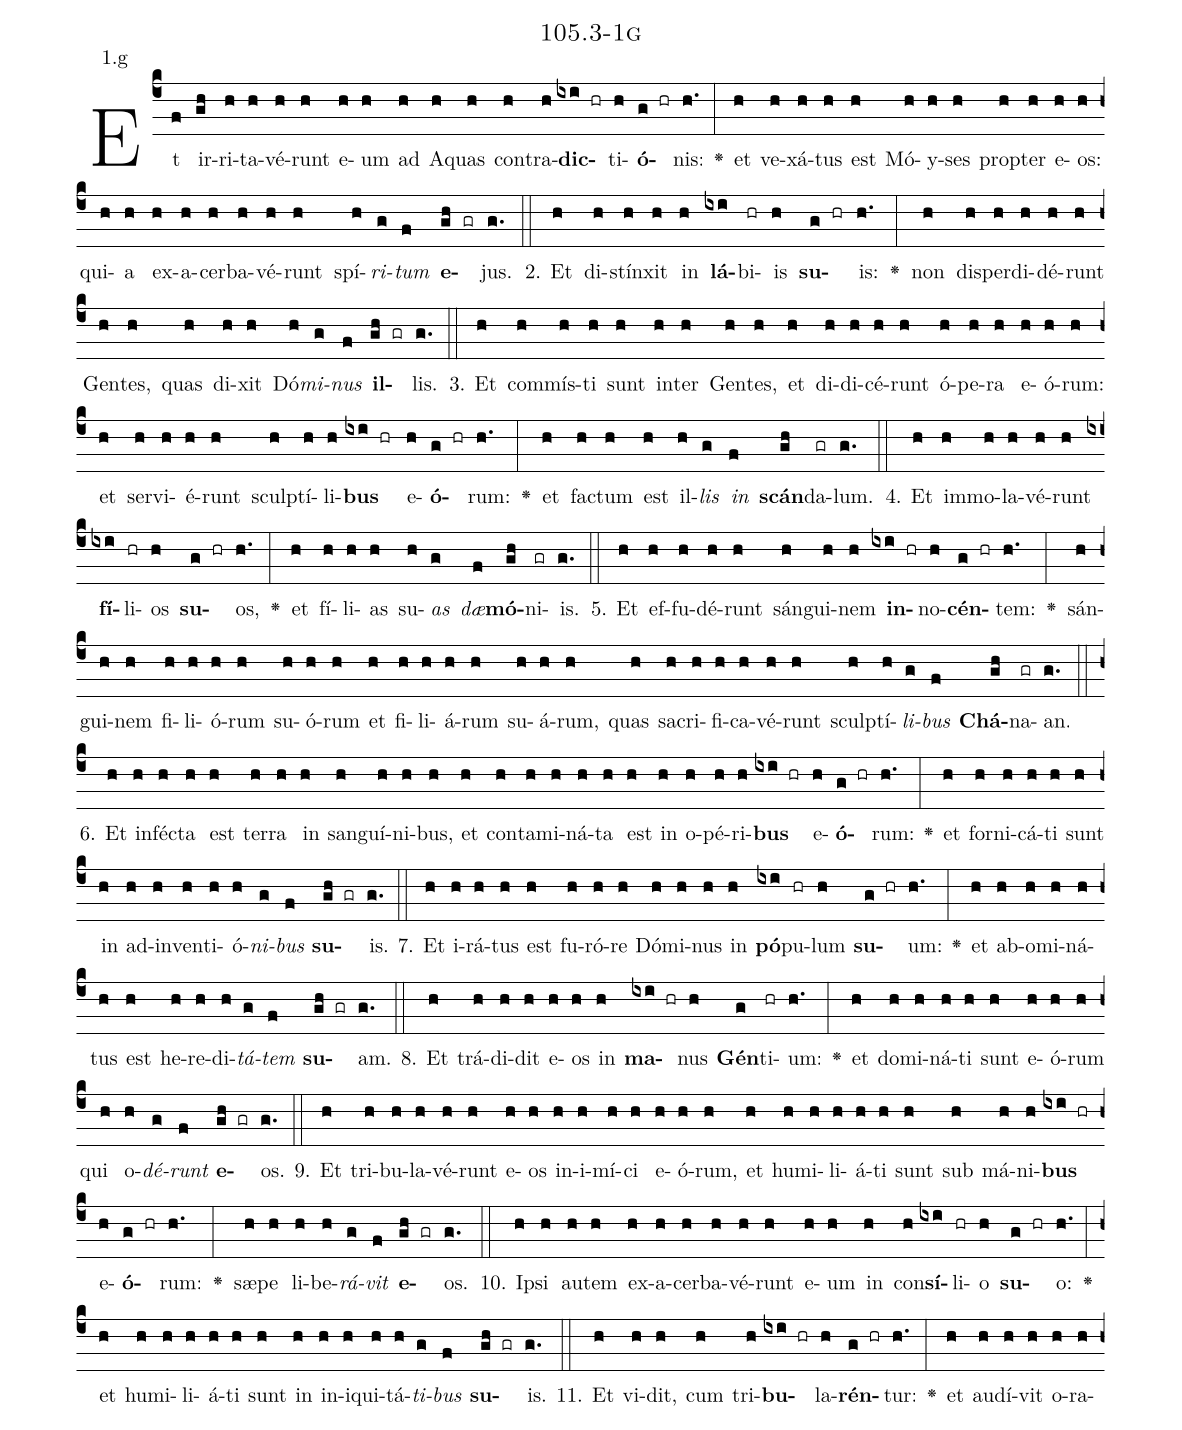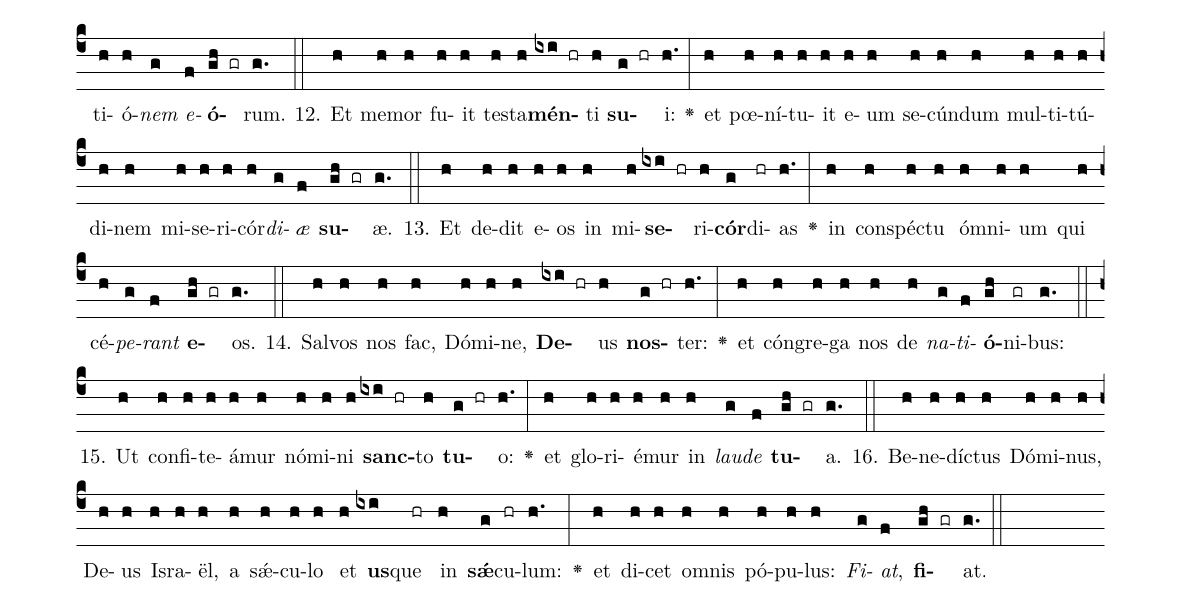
name: 105.3-1g;
annotation: 1.g;
%%
(c4)Et(f) ir(gh)ri(h)ta(h)vé(h)runt(h) e(h)um(h) ad(h) A(h)quas(h) con(h)tra(h)<b>dic</b>(ixi hr)ti(h)<b>ó</b>(g hr)nis:(h.) <v>\greheightstar</v>(:) et(h) ve(h)xá(h)tus(h) est(h) Mó(h)y(h)ses(h) prop(h)ter(h) e(h)os:(h) qui(h)a(h) ex(h)a(h)cer(h)ba(h)vé(h)runt(h) spí(h)<i>ri</i>(g)<i>tum</i>(f) <b>e</b>(gh gr)jus.(g.) (::)
2. Et(h) di(h)stín(h)xit(h) in(h) <b>lá</b>(ixi)bi(hr)is(h) <b>su</b>(g hr)is:(h.) <v>\greheightstar</v>(:) non(h) dis(h)per(h)di(h)dé(h)runt(h) Gen(h)tes,(h) quas(h) di(h)xit(h) Dó(h)<i>mi</i>(g)<i>nus</i>(f) <b>il</b>(gh gr)lis.(g.) (::)
3. Et(h) com(h)mís(h)ti(h) sunt(h) in(h)ter(h) Gen(h)tes,(h) et(h) di(h)di(h)cé(h)runt(h) ó(h)pe(h)ra(h) e(h)ó(h)rum:(h) et(h) ser(h)vi(h)é(h)runt(h) sculp(h)tí(h)li(h)<b>bus</b>(ixi hr) e(h)<b>ó</b>(g hr)rum:(h.) <v>\greheightstar</v>(:) et(h) fac(h)tum(h) est(h) il(h)<i>lis</i>(g) <i>in</i>(f) <b>scán</b>(gh)da(gr)lum.(g.) (::)
4. Et(h) im(h)mo(h)la(h)vé(h)runt(h) <b>fí</b>(ixi)li(hr)os(h) <b>su</b>(g hr)os,(h.) <v>\greheightstar</v>(:) et(h) fí(h)li(h)as(h) su(h)<i>as</i>(g) <i>dæ</i>(f)<b>mó</b>(gh)ni(gr)is.(g.) (::)
5. Et(h) ef(h)fu(h)dé(h)runt(h) sán(h)gui(h)nem(h) <b>in</b>(ixi hr)no(h)<b>cén</b>(g hr)tem:(h.) <v>\greheightstar</v>(:) sán(h)gui(h)nem(h) fi(h)li(h)ó(h)rum(h) su(h)ó(h)rum(h) et(h) fi(h)li(h)á(h)rum(h) su(h)á(h)rum,(h) quas(h) sa(h)cri(h)fi(h)ca(h)vé(h)runt(h) sculp(h)tí(h)<i>li</i>(g)<i>bus</i>(f) <b>Chá</b>(gh)na(gr)an.(g.) (::)
6. Et(h) in(h)féc(h)ta(h) est(h) ter(h)ra(h) in(h) san(h)guí(h)ni(h)bus,(h) et(h) con(h)ta(h)mi(h)ná(h)ta(h) est(h) in(h) o(h)pé(h)ri(h)<b>bus</b>(ixi hr) e(h)<b>ó</b>(g hr)rum:(h.) <v>\greheightstar</v>(:) et(h) for(h)ni(h)cá(h)ti(h) sunt(h) in(h) ad(h)in(h)ven(h)ti(h)ó(h)<i>ni</i>(g)<i>bus</i>(f) <b>su</b>(gh gr)is.(g.) (::)
7. Et(h) i(h)rá(h)tus(h) est(h) fu(h)ró(h)re(h) Dó(h)mi(h)nus(h) in(h) <b>pó</b>(ixi)pu(hr)lum(h) <b>su</b>(g hr)um:(h.) <v>\greheightstar</v>(:) et(h) ab(h)o(h)mi(h)ná(h)tus(h) est(h) he(h)re(h)di(h)<i>tá</i>(g)<i>tem</i>(f) <b>su</b>(gh gr)am.(g.) (::)
8. Et(h) trá(h)di(h)dit(h) e(h)os(h) in(h) <b>ma</b>(ixi hr)nus(h) <b>Gén</b>(g)ti(hr)um:(h.) <v>\greheightstar</v>(:) et(h) do(h)mi(h)ná(h)ti(h) sunt(h) e(h)ó(h)rum(h) qui(h) o(h)<i>dé</i>(g)<i>runt</i>(f) <b>e</b>(gh gr)os.(g.) (::)
9. Et(h) tri(h)bu(h)la(h)vé(h)runt(h) e(h)os(h) in(h)i(h)mí(h)ci(h) e(h)ó(h)rum,(h) et(h) hu(h)mi(h)li(h)á(h)ti(h) sunt(h) sub(h) má(h)ni(h)<b>bus</b>(ixi hr) e(h)<b>ó</b>(g hr)rum:(h.) <v>\greheightstar</v>(:) sæ(h)pe(h) li(h)be(h)<i>rá</i>(g)<i>vit</i>(f) <b>e</b>(gh gr)os.(g.) (::)
10. Ip(h)si(h) au(h)tem(h) ex(h)a(h)cer(h)ba(h)vé(h)runt(h) e(h)um(h) in(h) con(h)<b>sí</b>(ixi)li(hr)o(h) <b>su</b>(g hr)o:(h.) <v>\greheightstar</v>(:) et(h) hu(h)mi(h)li(h)á(h)ti(h) sunt(h) in(h) in(h)i(h)qui(h)tá(h)<i>ti</i>(g)<i>bus</i>(f) <b>su</b>(gh gr)is.(g.) (::)
11. Et(h) vi(h)dit,(h) cum(h) tri(h)<b>bu</b>(ixi hr)la(h)<b>rén</b>(g hr)tur:(h.) <v>\greheightstar</v>(:) et(h) au(h)dí(h)vit(h) o(h)ra(h)ti(h)ó(h)<i>nem</i>(g) <i>e</i>(f)<b>ó</b>(gh gr)rum.(g.) (::)
12. Et(h) me(h)mor(h) fu(h)it(h) tes(h)ta(h)<b>mén</b>(ixi hr)ti(h) <b>su</b>(g hr)i:(h.) <v>\greheightstar</v>(:) et(h) pœ(h)ní(h)tu(h)it(h) e(h)um(h) se(h)cún(h)dum(h) mul(h)ti(h)tú(h)di(h)nem(h) mi(h)se(h)ri(h)cór(h)<i>di</i>(g)<i>æ</i>(f) <b>su</b>(gh gr)æ.(g.) (::)
13. Et(h) de(h)dit(h) e(h)os(h) in(h) mi(h)<b>se</b>(ixi hr)ri(h)<b>cór</b>(g)di(hr)as(h.) <v>\greheightstar</v>(:) in(h) con(h)spéc(h)tu(h) óm(h)ni(h)um(h) qui(h) cé(h)<i>pe</i>(g)<i>rant</i>(f) <b>e</b>(gh gr)os.(g.) (::)
14. Sal(h)vos(h) nos(h) fac,(h) Dó(h)mi(h)ne,(h) <b>De</b>(ixi hr)us(h) <b>nos</b>(g hr)ter:(h.) <v>\greheightstar</v>(:) et(h) cón(h)gre(h)ga(h) nos(h) de(h) <i>na</i>(g)<i>ti</i>(f)<b>ó</b>(gh)ni(gr)bus:(g.) (::)
15. Ut(h) con(h)fi(h)te(h)á(h)mur(h) nó(h)mi(h)ni(h) <b>sanc</b>(ixi hr)to(h) <b>tu</b>(g hr)o:(h.) <v>\greheightstar</v>(:) et(h) glo(h)ri(h)é(h)mur(h) in(h) <i>lau</i>(g)<i>de</i>(f) <b>tu</b>(gh gr)a.(g.) (::)
16. Be(h)ne(h)díc(h)tus(h) Dó(h)mi(h)nus,(h) De(h)us(h) Is(h)ra(h)ël,(h) a(h) sǽ(h)cu(h)lo(h) et(h) <b>us</b>(ixi)que(hr) in(h) <b>sǽ</b>(g)cu(hr)lum:(h.) <v>\greheightstar</v>(:) et(h) di(h)cet(h) om(h)nis(h) pó(h)pu(h)lus:(h) <i>Fi</i>(g)<i>at</i>,(f) <b>fi</b>(gh gr)at.(g.) (::)
